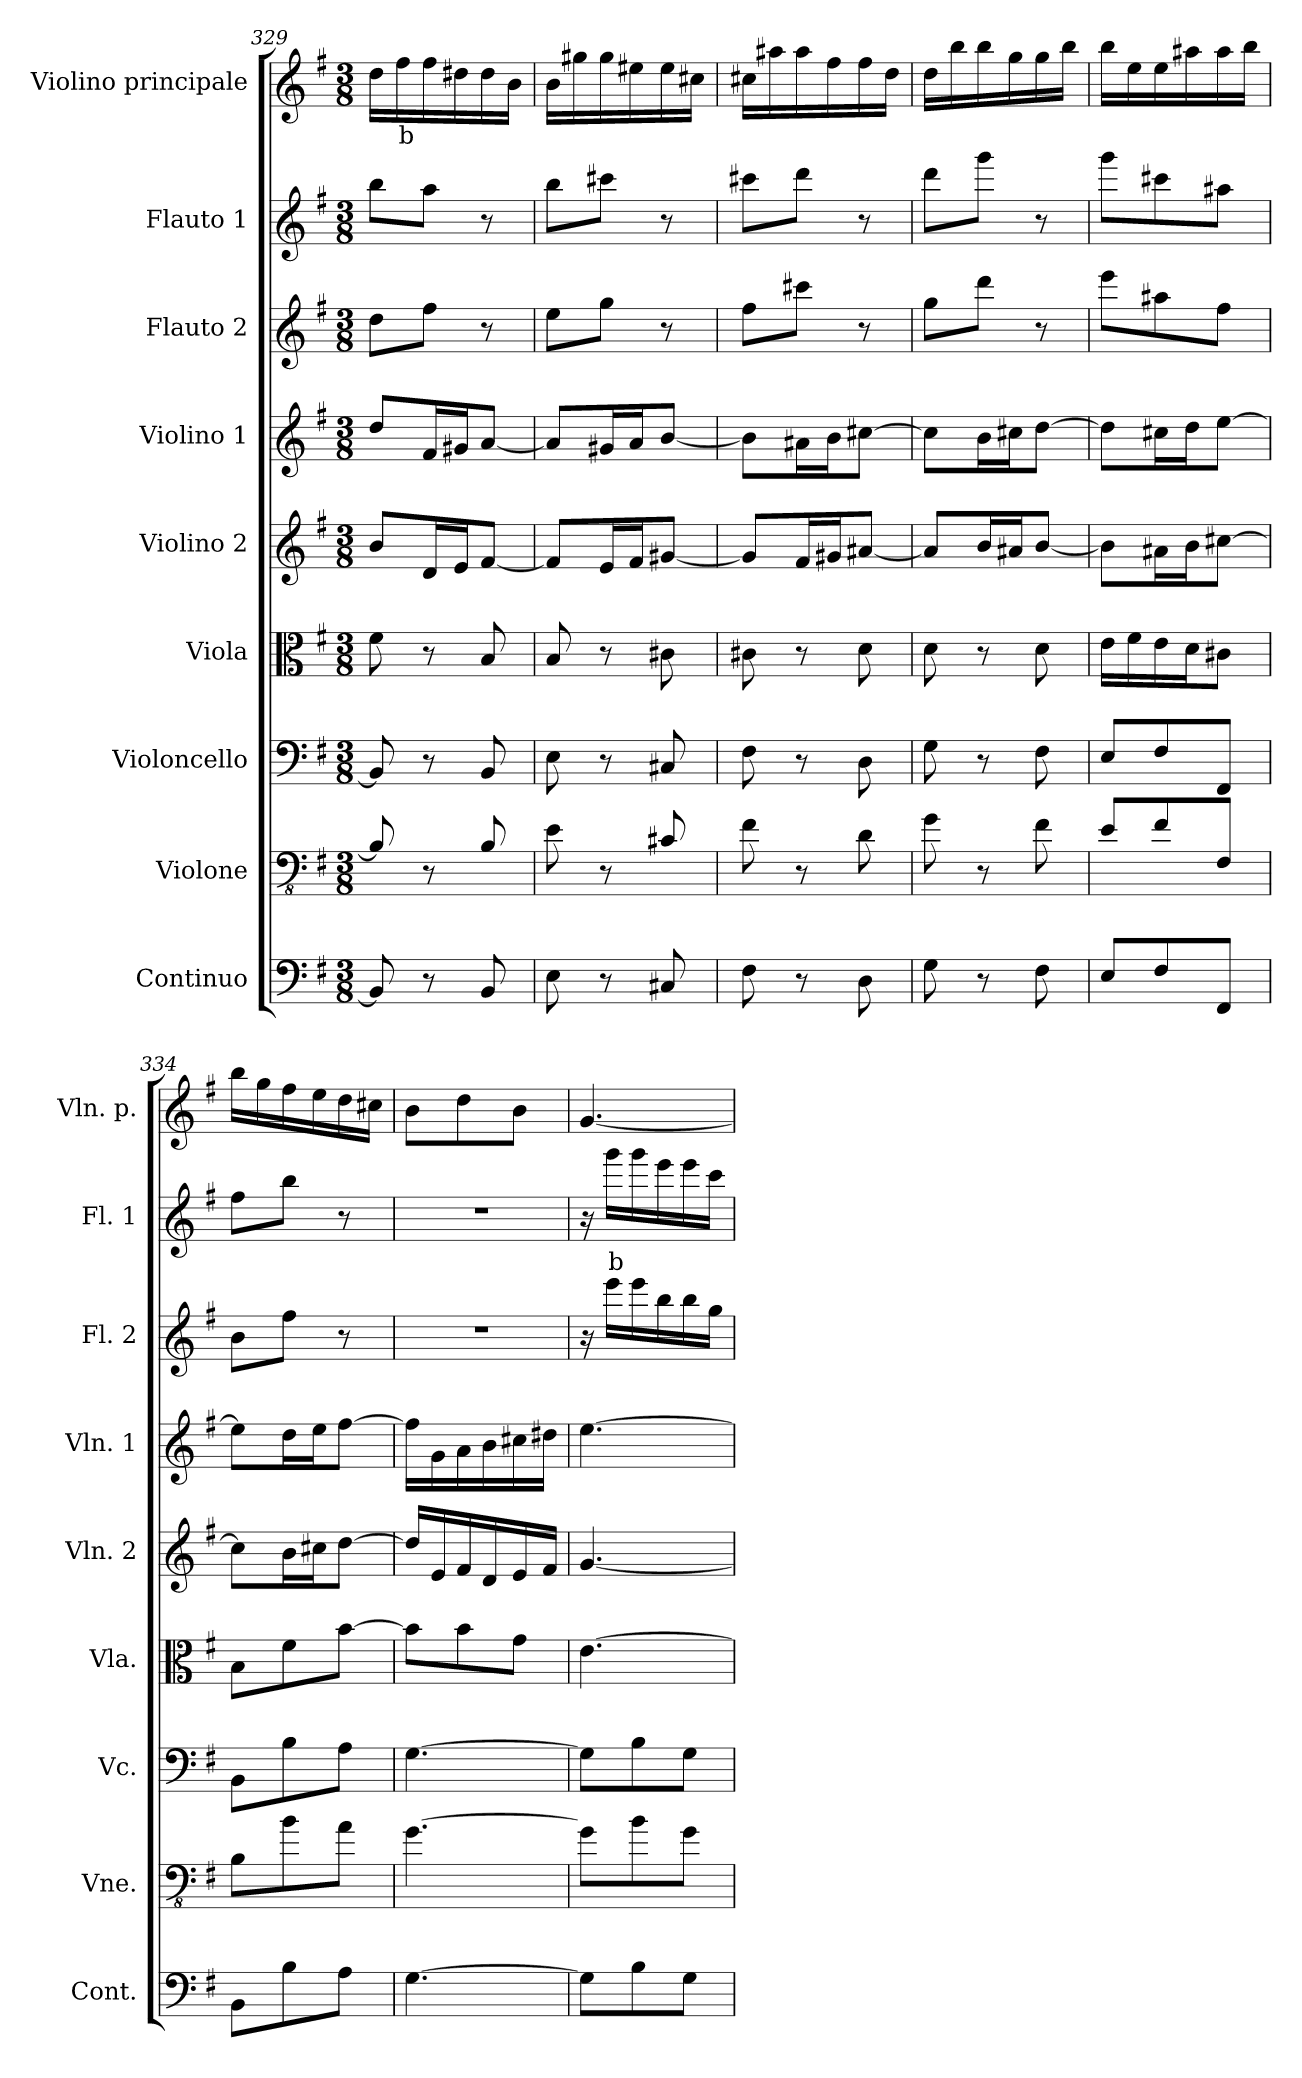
**kern	**kern	**kern	**kern	**kern	**kern	**kern	**kern	**text	**kern	**text
*part9	*part8	*part7	*part6	*part5	*part4	*part3	*part2	*part2	*part1	*part1
*staff9	*staff8	*staff7	*staff6	*staff5	*staff4	*staff3	*staff2	*staff2	*staff1	*staff1
*I"Continuo	*I"Violone	*I"Violoncello	*I"Viola	*I"Violino 2	*I"Violino 1	*I"Flauto 2	*I"Flauto 1	*	*I"Violino principale	*
*I'Cont.	*I'Vne.	*I'Vc.	*I'Vla.	*I'Vln. 2	*I'Vln. 1	*I'Fl. 2	*I'Fl. 1	*	*I'Vln. p.	*
*clefF4	*clefFv4	*clefF4	*clefC3	*clefG2	*clefG2	*clefG2	*clefG2	*	*clefG2	*
*	*ITrd7c12	*	*	*	*	*	*	*	*	*
*k[f#]	*k[f#]	*k[f#]	*k[f#]	*k[f#]	*k[f#]	*k[f#]	*k[f#]	*	*k[f#]	*
*M3/8	*M3/8	*M3/8	*M3/8	*M3/8	*M3/8	*M3/8	*M3/8	*	*M3/8	*
=329	=329	=329	=329	=329	=329	=329	=329	=329	=329	=329
8BB/]	8BBB/]	8BB/]	8f#\	8b/L	8dd/L	8dd\L	8bb\L	.	16dd\LL	.
!	!	!	!	!	!	!	!	!	!	!LO:LY:color=#FF0000
.	.	.	.	.	.	.	.	.	16ff#\	b
8r	8r	8r	8r	16d/L	16f#/L	8ff#\J	8aa\J	.	16ff#\	.
.	.	.	.	16e/J	16g#X/J	.	.	.	16dd#X\	.
8BB/	8BBB/	8BB/	8B/	[8f#/J	[8a/J	8r	8r	.	16dd#\	.
.	.	.	.	.	.	.	.	.	16b\JJ	.
=330	=330	=330	=330	=330	=330	=330	=330	=330	=330	=330
8E\	8EE\	8E\	8B/	8f#/L]	8a/L]	8ee\L	8bb\L	.	16b\LL	.
.	.	.	.	.	.	.	.	.	16gg#X\	.
8r	8r	8r	8r	16e/L	16g#X/L	8gg\J	8ccc#X\J	.	16gg#\	.
.	.	.	.	16f#/J	16a/J	.	.	.	16ee#X\	.
8C#X/	8CC#X/	8C#X/	8c#X\	[8g#X/J	[8b/J	8r	8r	.	16ee#\	.
.	.	.	.	.	.	.	.	.	16cc#X\JJ	.
=331	=331	=331	=331	=331	=331	=331	=331	=331	=331	=331
8F#\	8FF#\	8F#\	8c#X\	8g#/L]	8b\L]	8ff#\L	8ccc#X\L	.	16cc#X\LL	.
.	.	.	.	.	.	.	.	.	16aa#X\	.
8r	8r	8r	8r	16f#/L	16a#X\L	8ccc#X\J	8ddd\J	.	16aa#\	.
.	.	.	.	16g#X/J	16b\J	.	.	.	16ff#\	.
8D\	8DD\	8D\	8d\	[8a#X/J	[8cc#X\J	8r	8r	.	16ff#\	.
.	.	.	.	.	.	.	.	.	16dd\JJ	.
=332	=332	=332	=332	=332	=332	=332	=332	=332	=332	=332
8G\	8GG\	8G\	8d\	8a#/L]	8cc#\L]	8gg\L	8ddd\L	.	16dd\LL	.
.	.	.	.	.	.	.	.	.	16bb\	.
8r	8r	8r	8r	16b/L	16b\L	8ddd\J	8ggg\J	.	16bb\	.
.	.	.	.	16a#X/J	16cc#X\J	.	.	.	16gg\	.
8F#\	8FF#\	8F#\	8d\	[8b/J	[8dd\J	8r	8r	.	16gg\	.
.	.	.	.	.	.	.	.	.	16bb\JJ	.
=333	=333	=333	=333	=333	=333	=333	=333	=333	=333	=333
8E/L	8EE/L	8E/L	16e\LL	8b\L]	8dd\L]	8eee\L	8ggg\L	.	16bb\LL	.
.	.	.	16f#\	.	.	.	.	.	16ee\	.
8F#/	8FF#/	8F#/	16e\	16a#X\L	16cc#X\L	8aa#X\	8ccc#X\	.	16ee\	.
.	.	.	16d\J	16b\J	16dd\J	.	.	.	16aa#X\	.
8FF#/J	8FFF#/J	8FF#/J	8c#X\J	[8cc#X\J	[8ee\J	8ff#\J	8aa#X\J	.	16aa#\	.
.	.	.	.	.	.	.	.	.	16bb\JJ	.
=334	=334	=334	=334	=334	=334	=334	=334	=334	=334	=334
8BB\L	8BBB\L	8BB\L	8B\L	8cc#\L]	8ee\L]	8b\L	8ff#\L	.	16bb\LL	.
.	.	.	.	.	.	.	.	.	16gg\	.
8B\	8BB\	8B\	8f#\	16b\L	16dd\L	8ff#\J	8bb\J	.	16ff#\	.
.	.	.	.	16cc#X\J	16ee\J	.	.	.	16ee\	.
8A\J	8AA\J	8A\J	[8b\J	[8dd\J	[8ff#\J	8r	8r	.	16dd\	.
.	.	.	.	.	.	.	.	.	16cc#X\JJ	.
=335	=335	=335	=335	=335	=335	=335	=335	=335	=335	=335
[4.G\	[4.GG\	[4.G\	8b\L]	16dd/LL]	16ff#\LL]	4.r	4.r	.	8b\L	.
.	.	.	.	16e/	16g\	.	.	.	.	.
.	.	.	8b\	16f#/	16a\	.	.	.	8dd\	.
.	.	.	.	16d/	16b\	.	.	.	.	.
.	.	.	8g\J	16e/	16cc#X\	.	.	.	8b\J	.
.	.	.	.	16f#/JJ	16dd#X\JJ	.	.	.	.	.
=336	=336	=336	=336	=336	=336	=336	=336	=336	=336	=336
8G\L]	8GG\L]	8G\L]	[4.e\	[4.g/	[4.ee\	16r	16r	.	[4.g/	.
!	!	!	!	!	!	!	!	!LO:LY:color=#FF0000	!	!
.	.	.	.	.	.	16eee\LL	16ggg\LL	b	.	.
8B\	8BB\	8B\	.	.	.	16eee\	16ggg\	.	.	.
.	.	.	.	.	.	16bb\	16eee\	.	.	.
8G\J	8GG\J	8G\J	.	.	.	16bb\	16eee\	.	.	.
.	.	.	.	.	.	16gg\JJ	16ccc\JJ	.	.	.
=	=	=	=	=	=	=	=	=	=	=
*-	*-	*-	*-	*-	*-	*-	*-	*-	*-	*-
